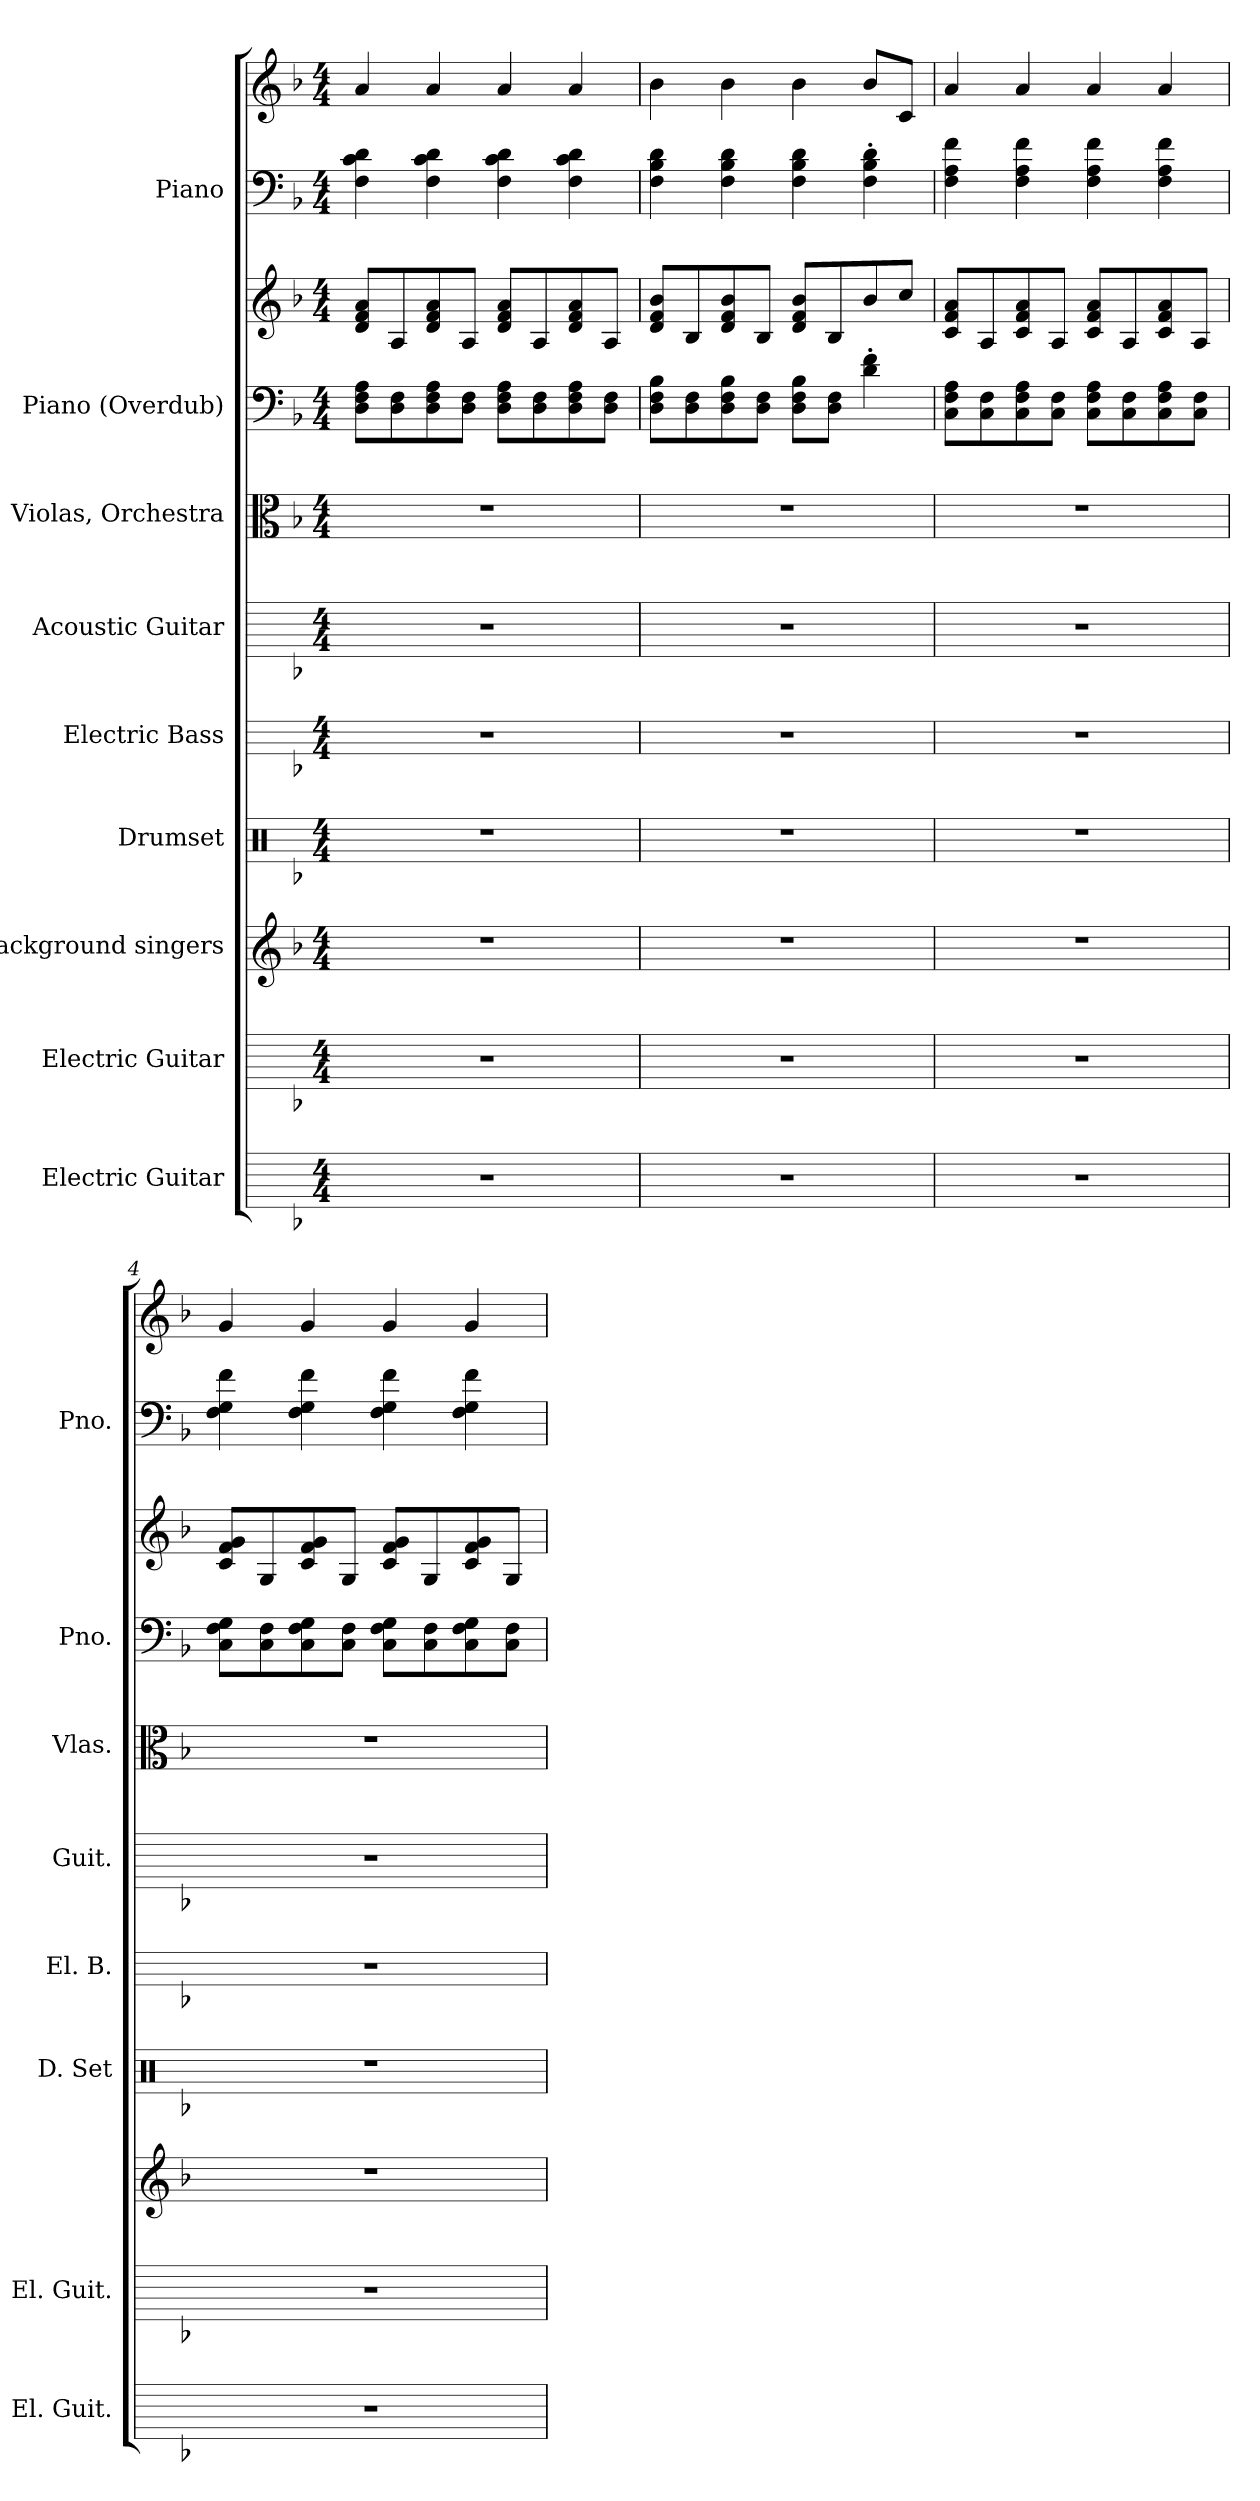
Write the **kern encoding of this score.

**kern	**kern	**kern	**kern	**kern	**kern	**kern	**kern	**kern	**kern	**kern
*part9	*part8	*part7	*part6	*part5	*part4	*part3	*part2	*part2	*part1	*part1
*staff11	*staff10	*staff9	*staff8	*staff7	*staff6	*staff5	*staff4	*staff3	*staff2	*staff1
*I"Electric Guitar	*I"Electric Guitar	*I"Background singers	*I"Drumset	*I"Electric Bass	*I"Acoustic Guitar	*I"Violas, Orchestra	*I"Piano (Overdub)	*	*I"Piano	*
*I'El. Guit.	*I'El. Guit.	*	*I'D. Set	*I'El. B.	*I'Guit.	*I'Vlas.	*I'Pno.	*	*I'Pno.	*
*stria6	*stria6	*	*	*stria4	*stria6	*	*	*	*	*
*	*	*clefG2	*clefX	*	*	*clefC3	*clefF4	*clefG2	*clefF4	*clefG2
*	*	*	*	*ITrd7c12	*	*	*	*	*	*
*k[b-]	*k[b-]	*k[b-]	*k[b-]	*k[b-]	*k[b-]	*k[b-]	*k[b-]	*k[b-]	*k[b-]	*k[b-]
*M4/4	*M4/4	*M4/4	*M4/4	*M4/4	*M4/4	*M4/4	*M4/4	*M4/4	*M4/4	*M4/4
*MM74	*MM74	*MM74	*MM74	*MM74	*MM74	*MM74	*MM74	*MM74	*MM74	*MM74
=1	=1	=1	=1	=1	=1	=1	=1	=1	=1	=1
1r	1r	1r	1r	1r	1r	1r	8D\ 8F\ 8A\L	8d/ 8f/ 8a/L	4F\ 4c\ 4d\	4a/
.	.	.	.	.	.	.	8D\ 8F\	8A/	.	.
.	.	.	.	.	.	.	8D\ 8F\ 8A\	8d/ 8f/ 8a/	4F\ 4c\ 4d\	4a/
.	.	.	.	.	.	.	8D\ 8F\J	8A/J	.	.
.	.	.	.	.	.	.	8D\ 8F\ 8A\L	8d/ 8f/ 8a/L	4F\ 4c\ 4d\	4a/
.	.	.	.	.	.	.	8D\ 8F\	8A/	.	.
.	.	.	.	.	.	.	8D\ 8F\ 8A\	8d/ 8f/ 8a/	4F\ 4c\ 4d\	4a/
.	.	.	.	.	.	.	8D\ 8F\J	8A/J	.	.
=2	=2	=2	=2	=2	=2	=2	=2	=2	=2	=2
1r	1r	1r	1r	1r	1r	1r	8D\ 8F\ 8B-\L	8d/ 8f/ 8b-/L	4F\ 4B-\ 4d\	4b-\
.	.	.	.	.	.	.	8D\ 8F\	8B-/	.	.
.	.	.	.	.	.	.	8D\ 8F\ 8B-\	8d/ 8f/ 8b-/	4F\ 4B-\ 4d\	4b-\
.	.	.	.	.	.	.	8D\ 8F\J	8B-/J	.	.
.	.	.	.	.	.	.	8D\ 8F\ 8B-\L	8d/ 8f/ 8b-/L	4F\ 4B-\ 4d\	4b-\
.	.	.	.	.	.	.	8D\ 8F\J	8B-/	.	.
.	.	.	.	.	.	.	4d\' 4f\'	8b-/	4F\' 4B-\' 4d\'	8b-/L
.	.	.	.	.	.	.	.	8cc/J	.	8c/J
=3	=3	=3	=3	=3	=3	=3	=3	=3	=3	=3
1r	1r	1r	1r	1r	1r	1r	8C\ 8F\ 8A\L	8c/ 8f/ 8a/L	4F\ 4A\ 4f\	4a/
.	.	.	.	.	.	.	8C\ 8F\	8A/	.	.
.	.	.	.	.	.	.	8C\ 8F\ 8A\	8c/ 8f/ 8a/	4F\ 4A\ 4f\	4a/
.	.	.	.	.	.	.	8C\ 8F\J	8A/J	.	.
.	.	.	.	.	.	.	8C\ 8F\ 8A\L	8c/ 8f/ 8a/L	4F\ 4A\ 4f\	4a/
.	.	.	.	.	.	.	8C\ 8F\	8A/	.	.
.	.	.	.	.	.	.	8C\ 8F\ 8A\	8c/ 8f/ 8a/	4F\ 4A\ 4f\	4a/
.	.	.	.	.	.	.	8C\ 8F\J	8A/J	.	.
!!LO:PB:g=z
=4	=4	=4	=4	=4	=4	=4	=4	=4	=4	=4
1r	1r	1r	1r	1r	1r	1r	8C\ 8F\ 8G\L	8c/ 8f/ 8g/L	4F\ 4G\ 4f\	4g/
.	.	.	.	.	.	.	8C\ 8F\	8G/	.	.
.	.	.	.	.	.	.	8C\ 8F\ 8G\	8c/ 8f/ 8g/	4F\ 4G\ 4f\	4g/
.	.	.	.	.	.	.	8C\ 8F\J	8G/J	.	.
.	.	.	.	.	.	.	8C\ 8F\ 8G\L	8c/ 8f/ 8g/L	4F\ 4G\ 4f\	4g/
.	.	.	.	.	.	.	8C\ 8F\	8G/	.	.
.	.	.	.	.	.	.	8C\ 8F\ 8G\	8c/ 8f/ 8g/	4F\ 4G\ 4f\	4g/
.	.	.	.	.	.	.	8C\ 8F\J	8G/J	.	.
=	=	=	=	=	=	=	=	=	=	=
*-	*-	*-	*-	*-	*-	*-	*-	*-	*-	*-
